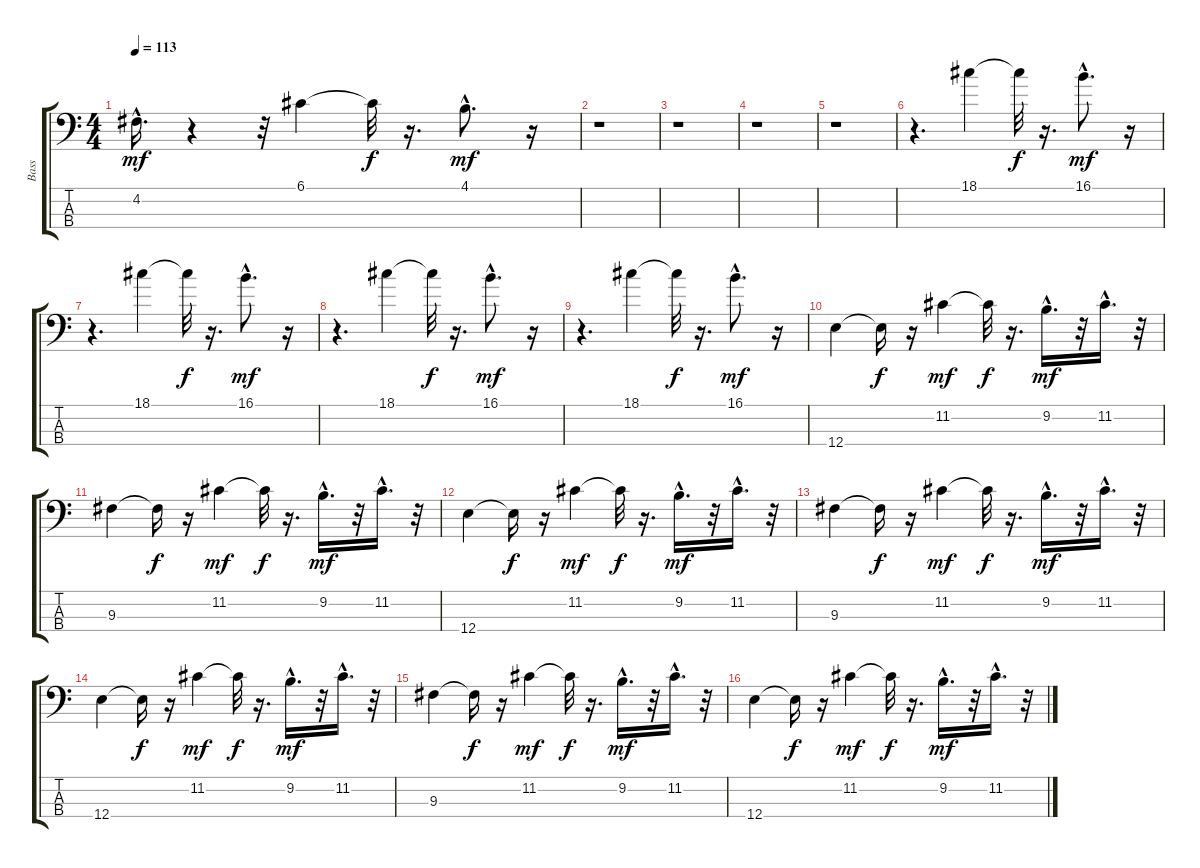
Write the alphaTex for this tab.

\track ("Bass" "Bass") {instrument fretlessbass}
\staff {score tabs}
\tuning (G2 D2 A1 E1) {hide}
\ts (4 4)
\tempo 113
\clef f4
\ks c
4.2{hac}.16{d dy mf} r.4 r.32 6.1.4 6.1{t}.32{dy f} r.16{d} 4.1{hac}.8{d dy mf} r.16 |
r.1 |
r.1 |
r.1 |
r.1 |
r.4{d} 18.1.4 18.1{t}.32{dy f} r.16{d} 16.1{hac}.8{d dy mf} r.16 |
r.4{d} 18.1.4 18.1{t}.32{dy f} r.16{d} 16.1{hac}.8{d dy mf} r.16 |
r.4{d} 18.1.4 18.1{t}.32{dy f} r.16{d} 16.1{hac}.8{d dy mf} r.16 |
r.4{d} 18.1.4 18.1{t}.32{dy f} r.16{d} 16.1{hac}.8{d dy mf} r.16 |
12.4.4 12.4{t}.16{dy f} r.16 11.2.4{dy mf} 11.2{t}.32{dy f} r.16{d} 9.2{hac}.16{d dy mf} r.32 11.2{hac}.16{d} r.32 |
9.3.4 9.3{t}.16{dy f} r.16 11.2.4{dy mf} 11.2{t}.32{dy f} r.16{d} 9.2{hac}.16{d dy mf} r.32 11.2{hac}.16{d} r.32 |
12.4.4 12.4{t}.16{dy f} r.16 11.2.4{dy mf} 11.2{t}.32{dy f} r.16{d} 9.2{hac}.16{d dy mf} r.32 11.2{hac}.16{d} r.32 |
9.3.4 9.3{t}.16{dy f} r.16 11.2.4{dy mf} 11.2{t}.32{dy f} r.16{d} 9.2{hac}.16{d dy mf} r.32 11.2{hac}.16{d} r.32 |
12.4.4 12.4{t}.16{dy f} r.16 11.2.4{dy mf} 11.2{t}.32{dy f} r.16{d} 9.2{hac}.16{d dy mf} r.32 11.2{hac}.16{d} r.32 |
9.3.4 9.3{t}.16{dy f} r.16 11.2.4{dy mf} 11.2{t}.32{dy f} r.16{d} 9.2{hac}.16{d dy mf} r.32 11.2{hac}.16{d} r.32 |
12.4.4 12.4{t}.16{dy f} r.16 11.2.4{dy mf} 11.2{t}.32{dy f} r.16{d} 9.2{hac}.16{d dy mf} r.32 11.2{hac}.16{d} r.32
